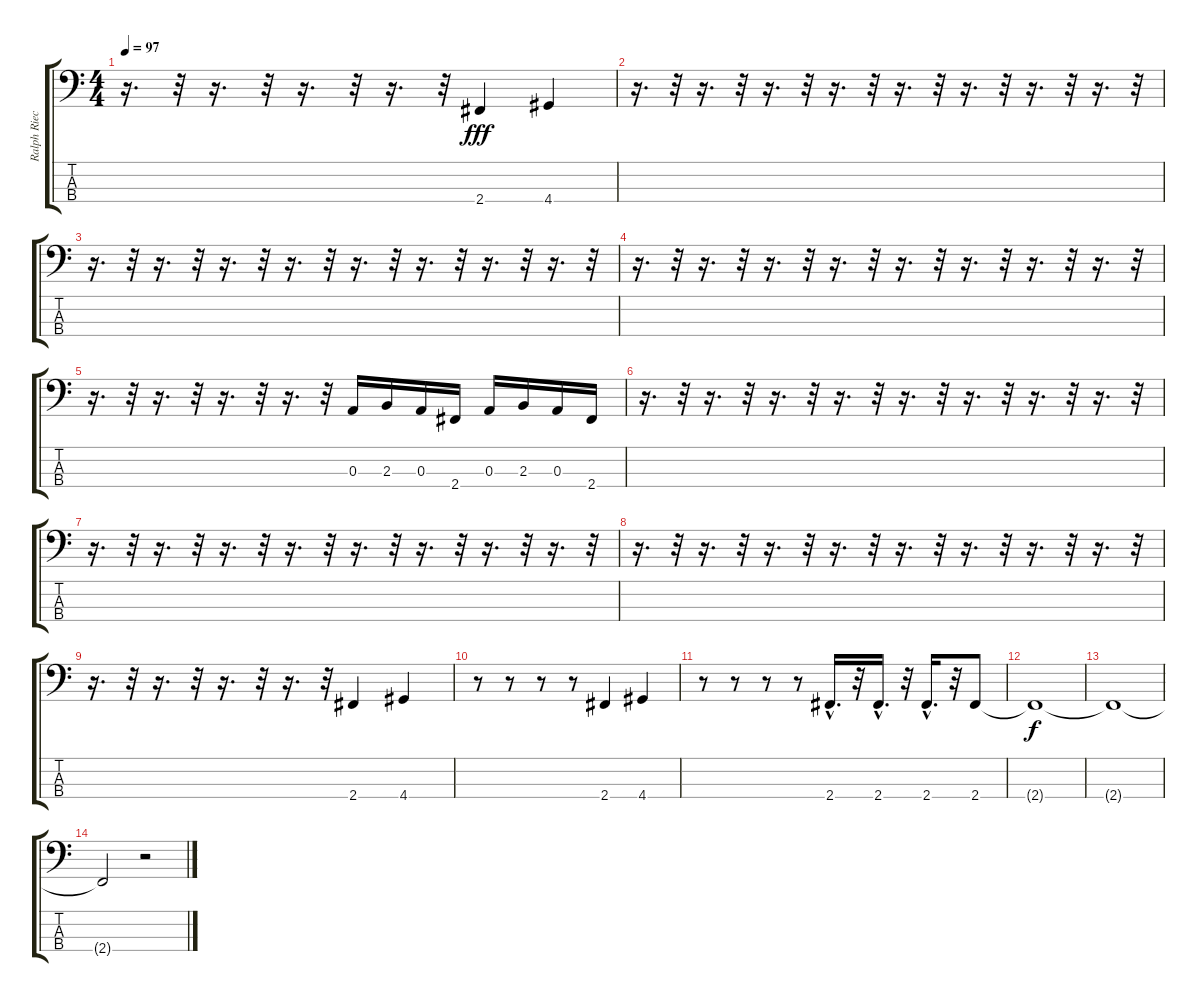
\track ("Ralph Rieckermann - Bass Guitar" "Ralph Riec") {instrument electricbassfinger}
\staff {score tabs}
\tuning (G2 D2 A1 E1) {hide}
\ts (4 4)
\tempo 97
\clef f4
\ks c
r.16{d dy fff} r.32 r.16{d} r.32 r.16{d} r.32 r.16{d} r.32 2.4.4 4.4.4 |
r.16{d} r.32 r.16{d} r.32 r.16{d} r.32 r.16{d} r.32 r.16{d} r.32 r.16{d} r.32 r.16{d} r.32 r.16{d} r.32 |
r.16{d} r.32 r.16{d} r.32 r.16{d} r.32 r.16{d} r.32 r.16{d} r.32 r.16{d} r.32 r.16{d} r.32 r.16{d} r.32 |
r.16{d} r.32 r.16{d} r.32 r.16{d} r.32 r.16{d} r.32 r.16{d} r.32 r.16{d} r.32 r.16{d} r.32 r.16{d} r.32 |
r.16{d} r.32 r.16{d} r.32 r.16{d} r.32 r.16{d} r.32 0.3.16 2.3.16 0.3.16 2.4.16 0.3.16 2.3.16 0.3.16 2.4.16 |
r.16{d} r.32 r.16{d} r.32 r.16{d} r.32 r.16{d} r.32 r.16{d} r.32 r.16{d} r.32 r.16{d} r.32 r.16{d} r.32 |
r.16{d} r.32 r.16{d} r.32 r.16{d} r.32 r.16{d} r.32 r.16{d} r.32 r.16{d} r.32 r.16{d} r.32 r.16{d} r.32 |
r.16{d} r.32 r.16{d} r.32 r.16{d} r.32 r.16{d} r.32 r.16{d} r.32 r.16{d} r.32 r.16{d} r.32 r.16{d} r.32 |
r.16{d} r.32 r.16{d} r.32 r.16{d} r.32 r.16{d} r.32 2.4.4 4.4.4 |
r.8 r.8 r.8 r.8 2.4.4 4.4.4 |
r.8 r.8 r.8 r.8 2.4{hac}.16{d} r.32 2.4{hac}.16{d} r.32 2.4{hac}.16{d} r.32 2.4.8 |
2.4{t}.1{dy f} |
2.4{t}.1 |
2.4{t}.2 r.2
